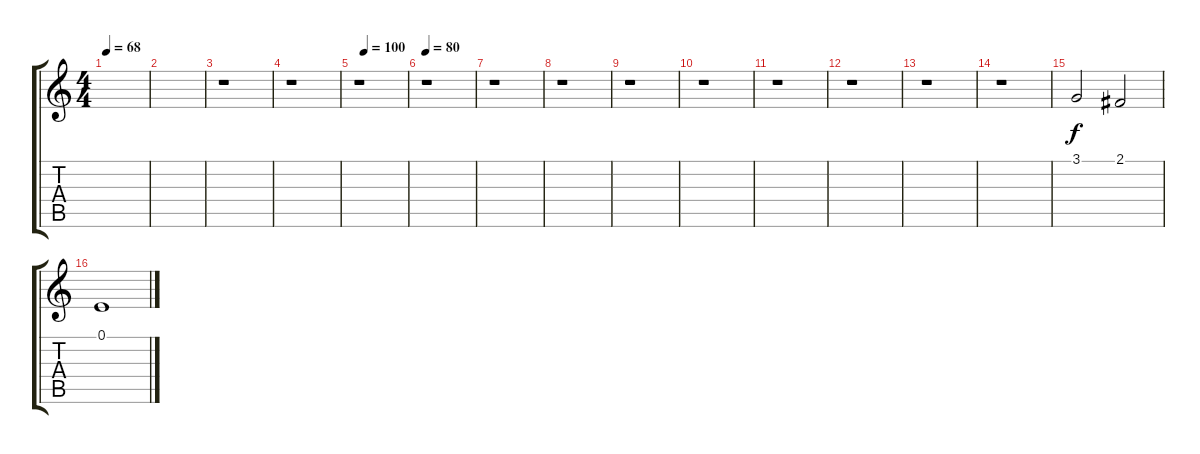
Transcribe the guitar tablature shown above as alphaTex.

\track "" {instrument acousticgrandpiano}
\staff {score tabs}
\tuning (E4 B3 G3 D3 A2 E2) {hide}
\ts (4 4)
\tempo 68
\tempo 120
\tempo 68
\clef g2
\ks c
|
|
r.1 |
r.1 |
\tempo (100 0.125)
r.1 |
\tempo 80
r.1 |
r.1 |
r.1 |
r.1 |
r.1 |
r.1 |
r.1 |
r.1 |
r.1 |
3.1.2{txt ""} 2.1.2 |
0.1.1
